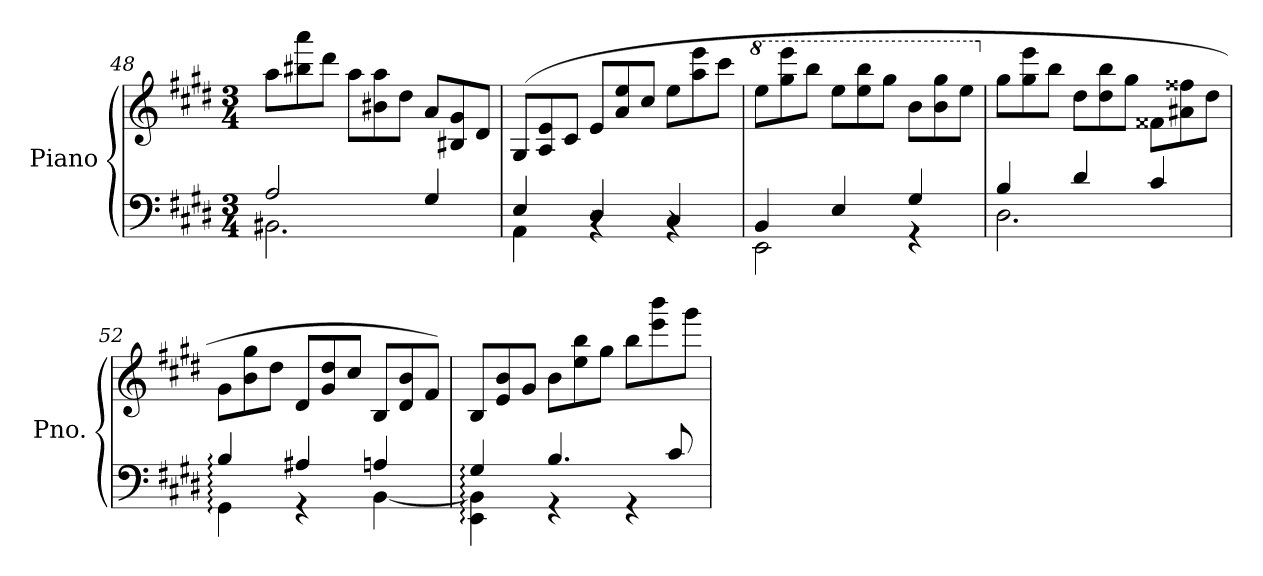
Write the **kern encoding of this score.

**kern	**kern
*part1	*part1
*staff2	*staff1
*I"Piano	*
*I'Pno.	*
*clefF4	*clefG2
*k[f#c#g#d#]	*k[f#c#g#d#]
*M3/4	*M3/4
=48	=48
*^	*
*	*	*Xtuplet
2A/	2.BB#X\	12aa\L
.	.	12bb#X\ 12aaa\
.	.	12ddd#\J
.	.	12aa\L
.	.	12b#X\ 12aa\
.	.	12dd#\J
4G#/	.	12a/L
.	.	12B#X/ 12g#/
.	.	12d#/J
!!LO:LB:g=z
=49	=49	=49
4E/	4AA\	(>12G#/L
.	.	12A/ 12e/
.	.	12c#/J
4D#/	4rBB	12e/L
.	.	12a/ 12ee/
.	.	12cc#/J
4C#/	4rBB	12ee\L
.	.	12aa\ 12eee\
.	.	12ccc#\J
=50	=50	=50
*	*	*8va
4BB/	2EE\	12eee\L
.	.	12ggg#\ 12eeee\
.	.	12bbb\J
4E/	.	12eee\L
.	.	12eee\ 12bbb\
.	.	12ggg#\J
4G#/	4r	12bb\L
.	.	12bb\ 12ggg#\
.	.	12eee\J
=51	=51	=51
*	*	*X8va
4B/	2.D#\	12gg#\L
.	.	12gg#\ 12eee\
.	.	12bb\J
4d#/	.	12dd#\L
.	.	12dd#\ 12bb\
.	.	12gg#\J
4c#/	.	12f##X\L
.	.	12a#X\ 12ff##X\
.	.	12dd#\J
=52	=52	=52
4B:/	4GG#:\	12g#\L
.	.	12b\ 12gg#\
.	.	12dd#\J
4A#X/	4r	12d#/L
.	.	12g#/ 12dd#/
.	.	12cc#/J
4An/	[4BB\	12B/L
.	.	12d#/ 12b/
.	.	12f#/J)
=53	=53	=53
4G#:/	4EE\: 4BB\]:	12B/L
.	.	12e/ 12b/
.	.	12g#/J
4.B/	4r	12b\L
.	.	12ee\ 12bb\
.	.	12gg#\J
.	4r	12bb\L
.	.	12eee\ 12bbb\
8c#/	.	.
.	.	12ggg#\J
*v	*v	*
=	=
*-	*-
